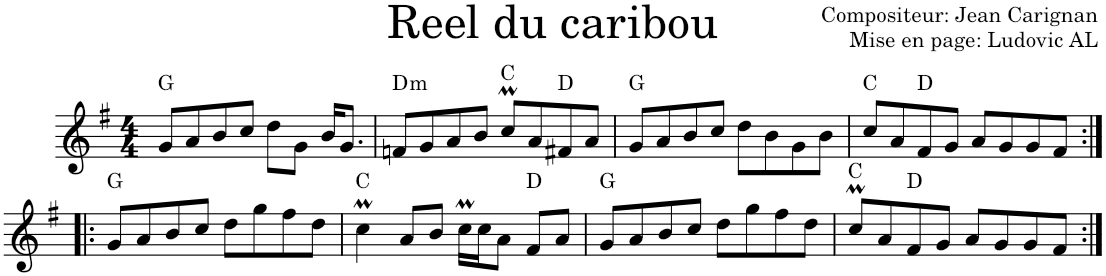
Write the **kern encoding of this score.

**kern	**harte
*part1	*part1
*staff1	*
*I"Voice	*
*I'V	*
*clefG2	*
*k[f#]	*
*M4/4	*
=	=
8g/L	G:maj
8a/	.
8b/	.
8cc/J	.
8dd\L	.
8g\J	.
16b/KL	.
8.g/J	.
=1	=1
!	!LO:H:kt=m
8fn/L	D:min
8g/	.
8a/	.
8b/J	.
8ccM/L	C:maj
8a/	.
8f#X/	D:maj
8a/J	.
=2	=2
8g/L	G:maj
8a/	.
8b/	.
8cc/J	.
8dd\L	.
8b\	.
8g\	.
8b\J	.
=3	=3
8cc/L	C:maj
8a/	.
8f#/	D:maj
8g/J	.
8a/L	.
8g/	.
8g/	.
8f#/J	.
!!LO:LB:g=z
=4:|!|:	=4:|!|:
8g/L	G:maj
8a/	.
8b/	.
8cc/J	.
8dd\L	.
8gg\	.
8ff#\	.
8dd\J	.
=5	=5
4ccM\	C:maj
8a/L	.
8b/J	.
16ccM\LL	.
16cc\J	.
8a\J	.
8f#/L	D:maj
8a/J	.
=6	=6
8g/L	G:maj
8a/	.
8b/	.
8cc/J	.
8dd\L	.
8gg\	.
8ff#\	.
8dd\J	.
=7	=7
8ccM/L	C:maj
8a/	.
8f#/	D:maj
8g/J	.
8a/L	.
8g/	.
8g/	.
8f#/J	.
=:|!	=:|!
*-	*-
